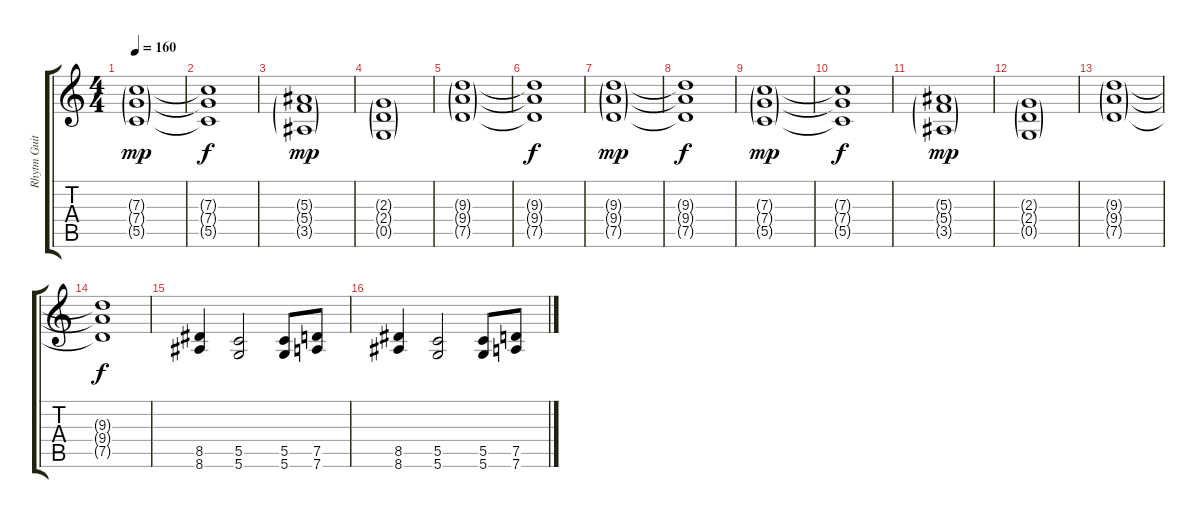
\track ("Rhytm Guitar" "Rhytm Guit") {instrument distortionguitar}
\staff {score tabs}
\tuning (D4 A3 F3 C3 G2 D2) {hide}
\ts (4 4)
\tempo 160
\clef g2
\ks c
(7.3{g} 7.4{g} 5.5{g}).1{dy mp} |
(7.3{t} 7.4{t} 5.5{t}).1{dy f} |
(5.3{g} 5.4{g} 3.5{g}).1{dy mp} |
(2.3{g} 2.4{g} 0.5{g}).1 |
(9.3{g} 9.4{g} 7.5{g}).1 |
(9.3{t} 9.4{t} 7.5{t}).1{dy f} |
(9.3{g} 9.4{g} 7.5{g}).1{dy mp} |
(9.3{t} 9.4{t} 7.5{t}).1{dy f} |
(7.3{g} 7.4{g} 5.5{g}).1{dy mp} |
(7.3{t} 7.4{t} 5.5{t}).1{dy f} |
(5.3{g} 5.4{g} 3.5{g}).1{dy mp} |
(2.3{g} 2.4{g} 0.5{g}).1 |
(9.3{g} 9.4{g} 7.5{g}).1 |
(9.3{t} 9.4{t} 7.5{t}).1{dy f} |
(8.5 8.6).4 (5.5 5.6).2 (5.5 5.6).8 (7.5 7.6).8 |
(8.5 8.6).4 (5.5 5.6).2 (5.5 5.6).8 (7.5 7.6).8
